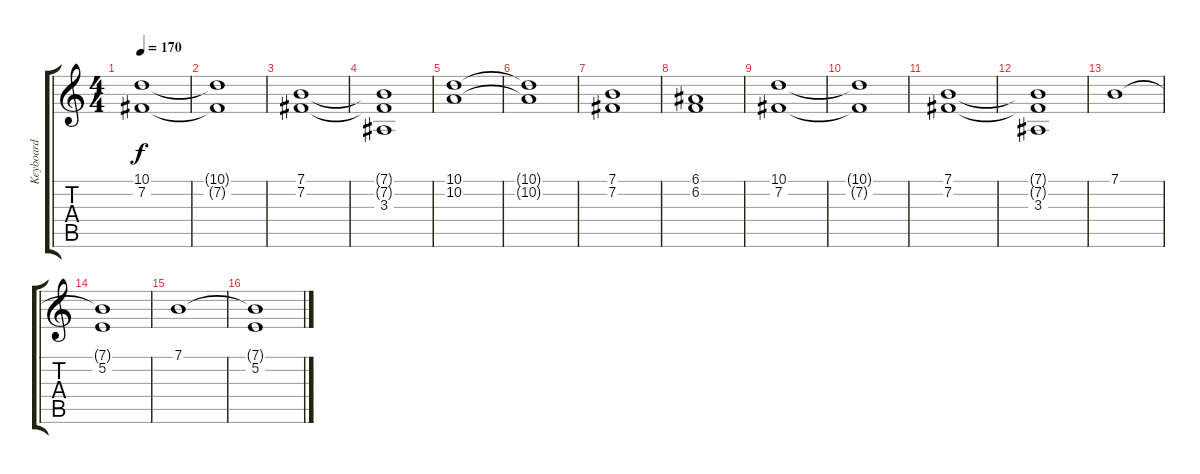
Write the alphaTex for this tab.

\track ("Keyboard" "Keyboard") {instrument stringensemble1}
\staff {score tabs}
\tuning (E4 B3 G3 D3 A2 E2) {hide}
\ts (4 4)
\tempo 170
\clef g2
\ks c
(10.1 7.2).1{dy f} |
(10.1{t} 7.2{t}).1 |
(7.1 7.2).1 |
(7.1{t} 7.2{t} 3.3).1 |
(10.1 10.2).1 |
(10.1{t} 10.2{t}).1 |
(7.1 7.2).1 |
(6.1 6.2).1 |
(10.1 7.2).1 |
(10.1{t} 7.2{t}).1 |
(7.1 7.2).1 |
(7.1{t} 7.2{t} 3.3).1 |
7.1.1 |
(7.1{t} 5.2).1 |
7.1.1 |
(7.1{t} 5.2).1
